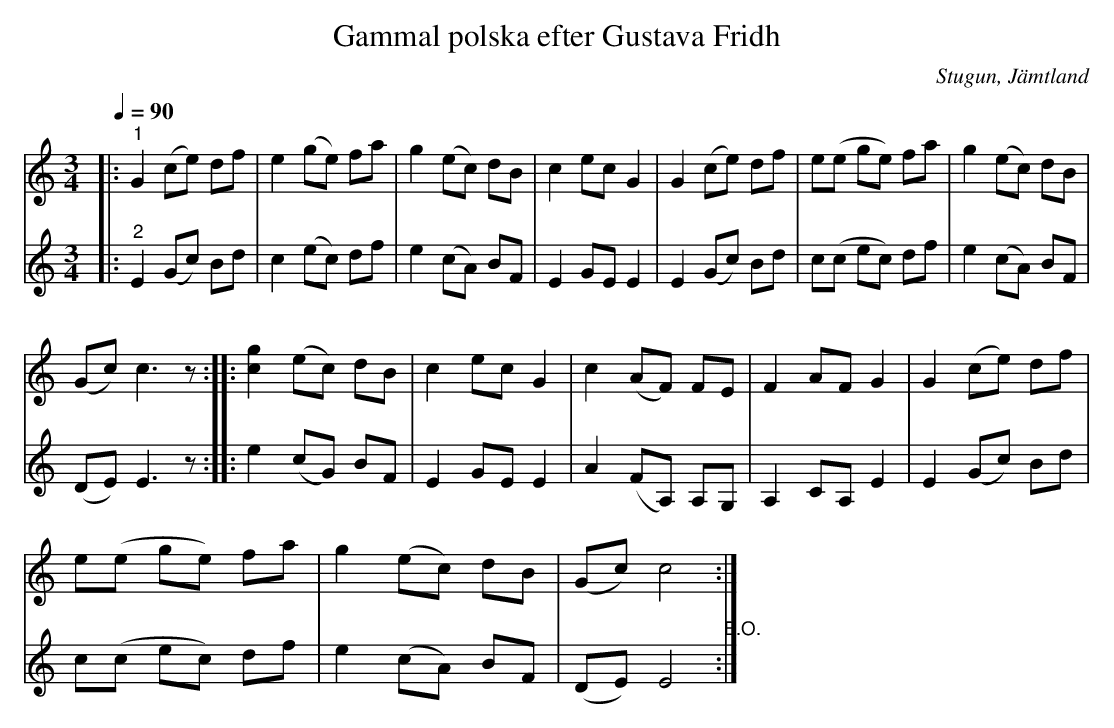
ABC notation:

X:1
T:Gammal polska efter Gustava Fridh
O:Stugun, Jämtland
L:1/8
Q:1/4=90
M:3/4
K:C
V:1
|:"^1" G2 (ce) df | e2 (ge) fa | g2 (ec) dB | c2 ec G2 | G2 (ce) df | e(e ge) fa | g2 (ec) dB |
(Gc) c3 z :: [cg]2 (ec) dB | c2 ec G2 | c2 (AF) FE | F2 AF G2 | G2 (ce) df |
 e(e ge) fa | g2 (ec) dB | (Gc) c4 :|
V:2
|:"^2" E2 (Gc) Bd | c2 (ec) df | e2 (cA) BF | E2 GE E2 | E2 (Gc) Bd | c(c ec) df | e2 (cA) BF |
(DE) E3 z :: e2 (cG) BF | E2 GE E2 | A2 (FA,) A,G, | A,2 CA, E2 | E2 (Gc) Bd |
 c(c ec) df | e2 (cA) BF | (DE) E4"^B.O." :|
